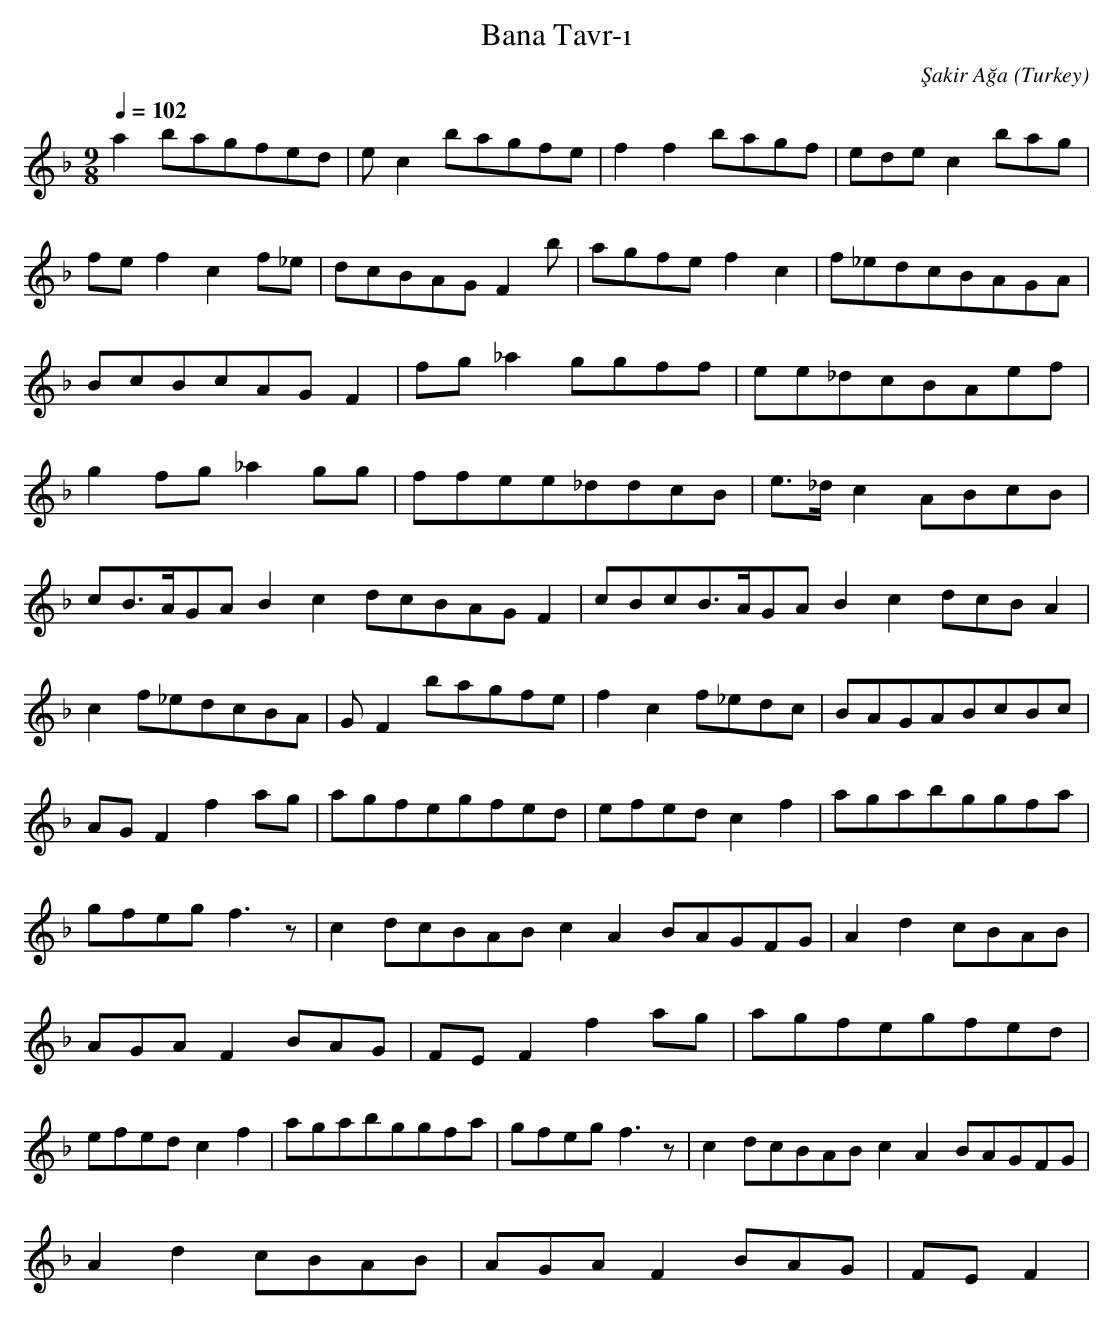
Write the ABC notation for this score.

X:1
T: Bana Tavr-ı
C: Şakir Ağa
O: Turkey
M: 9/8
L: 1/16
K: C _B
Q: 1/4=102
a4b2a2g2f2e2d2 | e2c4b2a2g2f2e2  | f4f4b2a2g2f2 | \
w:   |   |   |
e2d2e2c4b2a2g2  |
w:   |
f2e2f4c4f2_e2 | d2c2B2A2G2F4b2  | a2g2f2e2f4c4 | \
w:   |   |   |
f2_e2d2c2B2A2G2A2  |
w:   |
B2c2B2c2A2G2F4 | f2g2_a4g2g2f2f2  | e2e2_d2c2B2A2e2f2 |
w:   |   |   |
g4f2g2_a4g2g2  | f2f2e2e2_d2d2c2B2 | \
w:   |   |
e3_dc4A2B2c2B2  |
w:   |
c2B3AG2A2B4c4d2c2B2A2G2F4  | c2B2c2B3AG2A2B4c4d2c2B2A4  |
w:   |   |
c4f2_e2d2c2B2A2 | G2F4b2a2g2f2e2  | f4c4f2_e2d2c2 | \
w:   |   |   |
B2A2G2A2B2c2B2c2  |
w:   |
A2G2F4f4a2g2 | a2g2f2e2g2f2e2d2  | e2f2e2d2c4f4 | \
w:   |   |   |
a2g2a2b2g2g2f2a2  |
w:   |
g2f2e2g2f6z2 | c4d2c2B2A2B2c4A4B2A2G2F2G2 | \
w:   |   |
A4d4c2B2A2B2  |
w:   |
A2G2A2F4B2A2G2 | F2E2F4f4a2g2  | a2g2f2e2g2f2e2d2 |
w:   |   |   |
e2f2e2d2c4f4  | a2g2a2b2g2g2f2a2 | g2f2e2g2f6z2  | \
w:   |   |   |
c4d2c2B2A2B2c4A4B2A2G2F2G2  |
w:   |
A4d4c2B2A2B2 | A2G2A2F4B2A2G2  | F2E2F4|
w:   |   |   |
